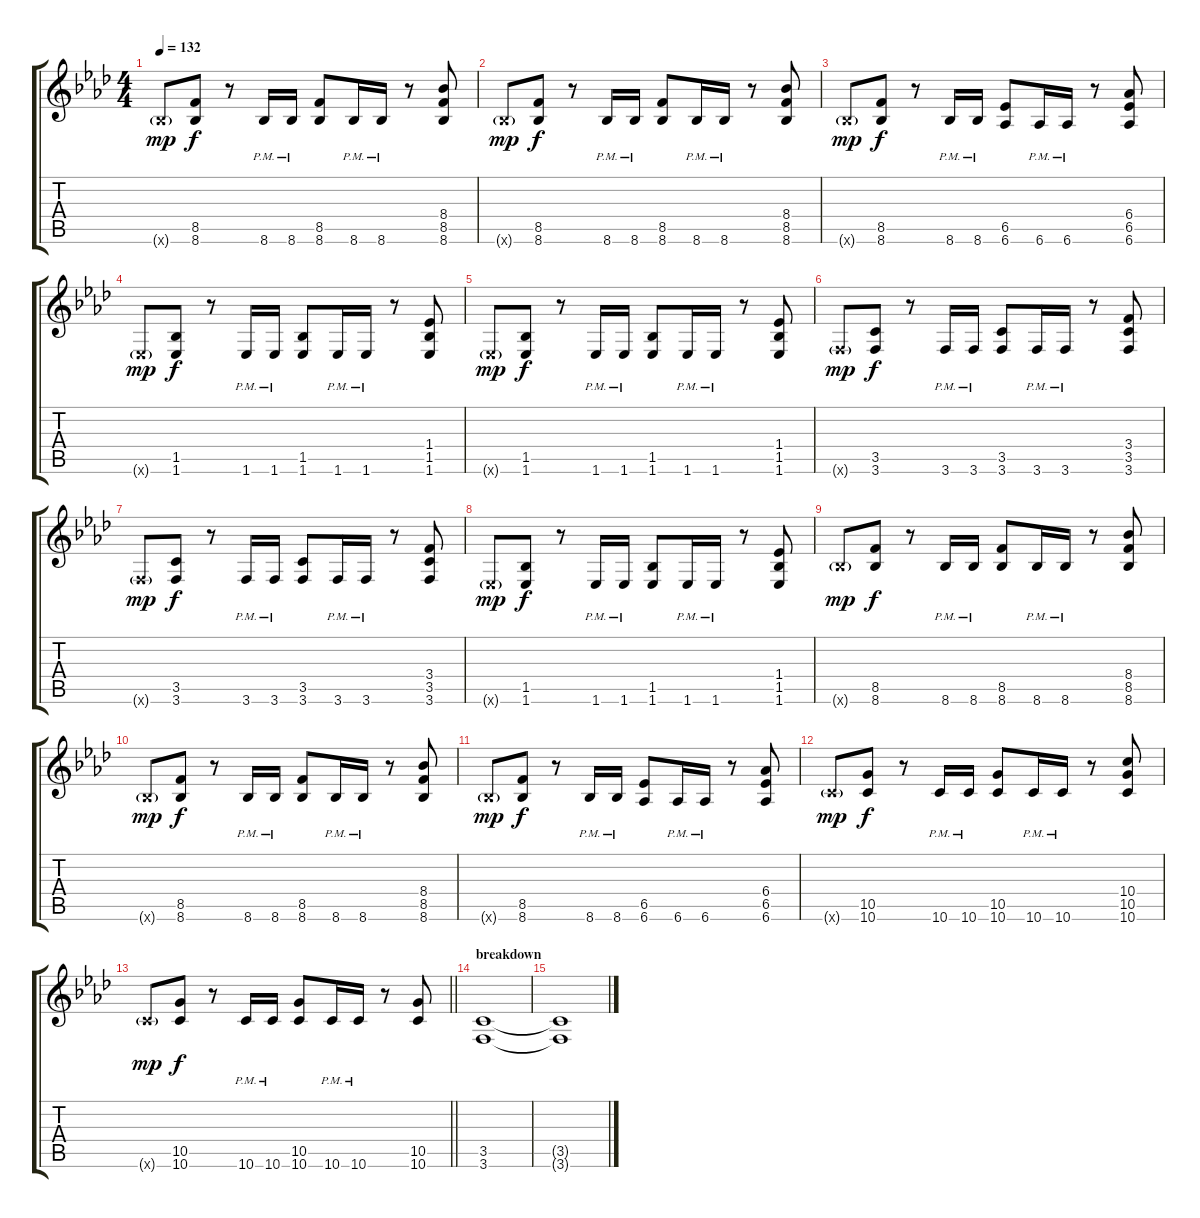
\track "" {instrument distortionguitar}
\staff {score tabs}
\tuning (E4 B3 G3 D3 A2 D2) {hide}
\ts (4 4)
\tempo 132
\clef g2
\ks fminor
8.6{g x}.8{dy mp} (8.5 8.6).8{dy f} r.8 8.6{pm}.16 8.6{pm}.16 (8.5 8.6).8 8.6{pm}.16 8.6{pm}.16 r.8 (8.4 8.5 8.6).8 |
8.6{g x}.8{dy mp} (8.5 8.6).8{dy f} r.8 8.6{pm}.16 8.6{pm}.16 (8.5 8.6).8 8.6{pm}.16 8.6{pm}.16 r.8 (8.4 8.5 8.6).8 |
8.6{g x}.8{dy mp} (8.5 8.6).8{dy f} r.8 8.6{pm}.16 8.6{pm}.16 (6.5 6.6).8 6.6{pm}.16 6.6{pm}.16 r.8 (6.4 6.5 6.6).8 |
1.6{g x}.8{dy mp} (1.5 1.6).8{dy f} r.8 1.6{pm}.16 1.6{pm}.16 (1.5 1.6).8 1.6{pm}.16 1.6{pm}.16 r.8 (1.4 1.5 1.6).8 |
1.6{g x}.8{dy mp} (1.5 1.6).8{dy f} r.8 1.6{pm}.16 1.6{pm}.16 (1.5 1.6).8 1.6{pm}.16 1.6{pm}.16 r.8 (1.4 1.5 1.6).8 |
3.6{g x}.8{dy mp} (3.5 3.6).8{dy f} r.8 3.6{pm}.16 3.6{pm}.16 (3.5 3.6).8 3.6{pm}.16 3.6{pm}.16 r.8 (3.4 3.5 3.6).8 |
3.6{g x}.8{dy mp} (3.5 3.6).8{dy f} r.8 3.6{pm}.16 3.6{pm}.16 (3.5 3.6).8 3.6{pm}.16 3.6{pm}.16 r.8 (3.4 3.5 3.6).8 |
1.6{g x}.8{dy mp} (1.5 1.6).8{dy f} r.8 1.6{pm}.16 1.6{pm}.16 (1.5 1.6).8 1.6{pm}.16 1.6{pm}.16 r.8 (1.4 1.5 1.6).8 |
8.6{g x}.8{dy mp} (8.5 8.6).8{dy f} r.8 8.6{pm}.16 8.6{pm}.16 (8.5 8.6).8 8.6{pm}.16 8.6{pm}.16 r.8 (8.4 8.5 8.6).8 |
8.6{g x}.8{dy mp} (8.5 8.6).8{dy f} r.8 8.6{pm}.16 8.6{pm}.16 (8.5 8.6).8 8.6{pm}.16 8.6{pm}.16 r.8 (8.4 8.5 8.6).8 |
8.6{g x}.8{dy mp} (8.5 8.6).8{dy f} r.8 8.6{pm}.16 8.6{pm}.16 (6.5 6.6).8 6.6{pm}.16 6.6{pm}.16 r.8 (6.4 6.5 6.6).8 |
10.6{g x}.8{dy mp} (10.5 10.6).8{dy f} r.8 10.6{pm}.16 10.6{pm}.16 (10.5 10.6).8 10.6{pm}.16 10.6{pm}.16 r.8 (10.4 10.5 10.6).8 |
\barLineRight lightlight
10.6{g x}.8{dy mp} (10.5 10.6).8{dy f} r.8 10.6{pm}.16 10.6{pm}.16 (10.5 10.6).8 10.6{pm}.16 10.6{pm}.16 r.8 (10.5 10.6).8 |
\section ("" "breakdown")
(3.5 3.6).1{volume 0} |
(3.5{t} 3.6{t}).1
